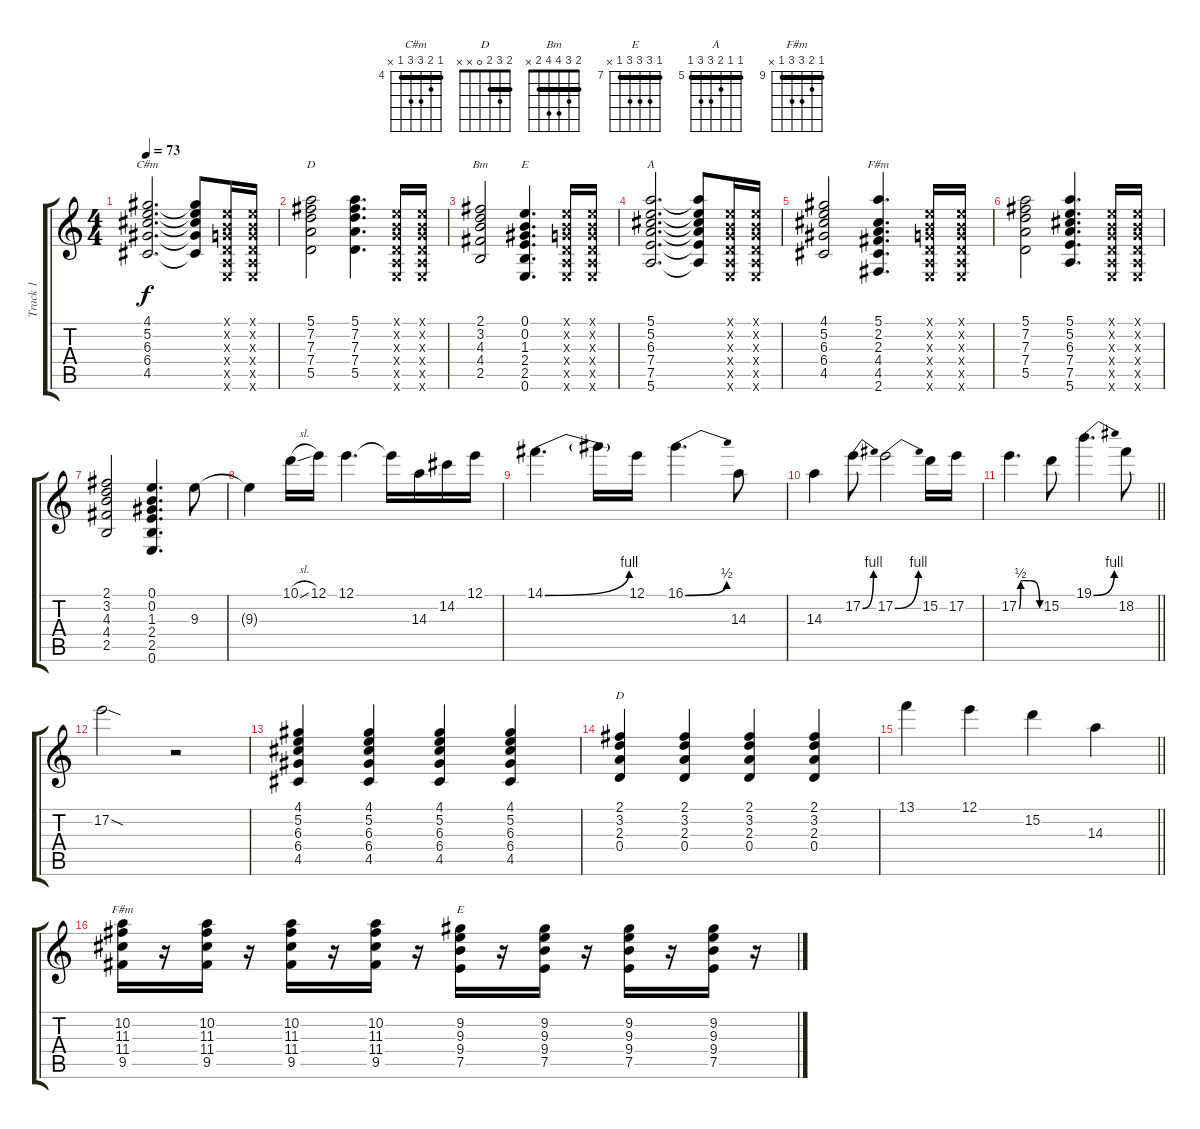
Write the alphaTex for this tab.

\track ("Track 1" "Track 1") {instrument overdrivenguitar}
\staff {score tabs}
\tuning (E4 B3 G3 D3 A2 E2) {hide}
\chord ("C#m" 4 5 6 6 4 x) {firstfret 4 barre 4}
\chord ("D" 5 7 7 7 5 x) {firstfret 5 barre 5}
\chord ("Bm" 2 3 4 4 2 x) {barre 2}
\chord ("E" 0 0 1 2 2 0)
\chord ("A" 5 5 6 7 7 5) {firstfret 5 barre 5}
\chord ("F#m" 5 2 2 4 4 2) {barre 2}
\chord ("D" 2 3 2 0 x x) {barre 2}
\chord ("F#m" 9 10 11 11 9 x) {firstfret 9 barre 9}
\chord ("E" 7 9 9 9 7 x) {firstfret 7 barre 7}
\ts (4 4)
\tempo 73
\clef g2
\ks c
(4.1 5.2 6.3 6.4 4.5).2{d ch "C#m" dy f} (4.1{t} 5.2{t} 6.3{t} 6.4{t} 4.5{t}).8 (0.1{x} 0.2{x} 0.3{x} 0.4{x} 0.5{x} 0.6{x}).16 (0.1{x} 0.2{x} 0.3{x} 0.4{x} 0.5{x} 0.6{x}).16 |
(5.1 7.2 7.3 7.4 5.5).2{ch "D"} (5.1 7.2 7.3 7.4 5.5).4{d} (0.1{x} 0.2{x} 0.3{x} 0.4{x} 0.5{x} 0.6{x}).16 (0.1{x} 0.2{x} 0.3{x} 0.4{x} 0.5{x} 0.6{x}).16 |
(2.1 3.2 4.3 4.4 2.5).2{ch "Bm"} (0.1 0.2 1.3 2.4 2.5 0.6).4{d ch "E"} (0.1{x} 0.2{x} 0.3{x} 0.4{x} 0.5{x} 0.6{x}).16 (0.1{x} 0.2{x} 0.3{x} 0.4{x} 0.5{x} 0.6{x}).16 |
(5.1 5.2 6.3 7.4 7.5 5.6).2{d ch "A"} (5.1{t} 5.2{t} 6.3{t} 7.4{t} 7.5{t} 5.6{t}).8 (0.1{x} 0.2{x} 0.3{x} 0.4{x} 0.5{x} 0.6{x}).16 (0.1{x} 0.2{x} 0.3{x} 0.4{x} 0.5{x} 0.6{x}).16 |
(4.1 5.2 6.3 6.4 4.5).2 (5.1 2.2 2.3 4.4 4.5 2.6).4{d ch "F#m"} (0.1{x} 0.2{x} 0.3{x} 0.4{x} 0.5{x} 0.6{x}).16 (0.1{x} 0.2{x} 0.3{x} 0.4{x} 0.5{x} 0.6{x}).16 |
(5.1 7.2 7.3 7.4 5.5).2 (5.1 5.2 6.3 7.4 7.5 5.6).4{d} (0.1{x} 0.2{x} 0.3{x} 0.4{x} 0.5{x} 0.6{x}).16 (0.1{x} 0.2{x} 0.3{x} 0.4{x} 0.5{x} 0.6{x}).16 |
(2.1 3.2 4.3 4.4 2.5).2 (0.1 0.2 1.3 2.4 2.5 0.6).4{d} 9.3.8 |
9.3{t}.4 10.1{sl}.16 12.1.16 12.1.4{d} 12.1{t}.16 14.3.16 14.2.16 12.1.16 |
14.1{be (bend 0 0 60 4)}.4{d} 14.1{t}.16 12.1.16 16.1{be (bend 0 0 60 2)}.4{d} 14.3.8 |
14.3.4 17.2{be (bend 0 0 60 4)}.8 17.2{be (bend 0 0 60 4)}.2 15.2.16 17.2.16 |
\barLineRight lightlight
17.2{be (custom 0 0 5 2 10 2 20 2 30 2 35 2 60 0)}.4{d} 15.2.8 19.1{be (bend 0 0 60 4)}.4{d} 18.2.8 |
17.2{sod}.2 r.2 |
(4.1 5.2 6.3 6.4 4.5).4{instrument electricguitarjazz} (4.1 5.2 6.3 6.4 4.5).4 (4.1 5.2 6.3 6.4 4.5).4 (4.1 5.2 6.3 6.4 4.5).4 |
(2.1 3.2 2.3 0.4).4{ch "D"} (2.1 3.2 2.3 0.4).4 (2.1 3.2 2.3 0.4).4 (2.1 3.2 2.3 0.4).4 |
\barLineRight lightlight
13.1.4 12.1.4 15.2.4 14.3.4 |
(10.2 11.3 11.4 9.5).16{ch "F#m" instrument overdrivenguitar} r.16 (10.2 11.3 11.4 9.5).16 r.16 (10.2 11.3 11.4 9.5).16 r.16 (10.2 11.3 11.4 9.5).16 r.16 (9.2 9.3 9.4 7.5).16{ch "E"} r.16 (9.2 9.3 9.4 7.5).16 r.16 (9.2 9.3 9.4 7.5).16 r.16 (9.2 9.3 9.4 7.5).16 r.16
